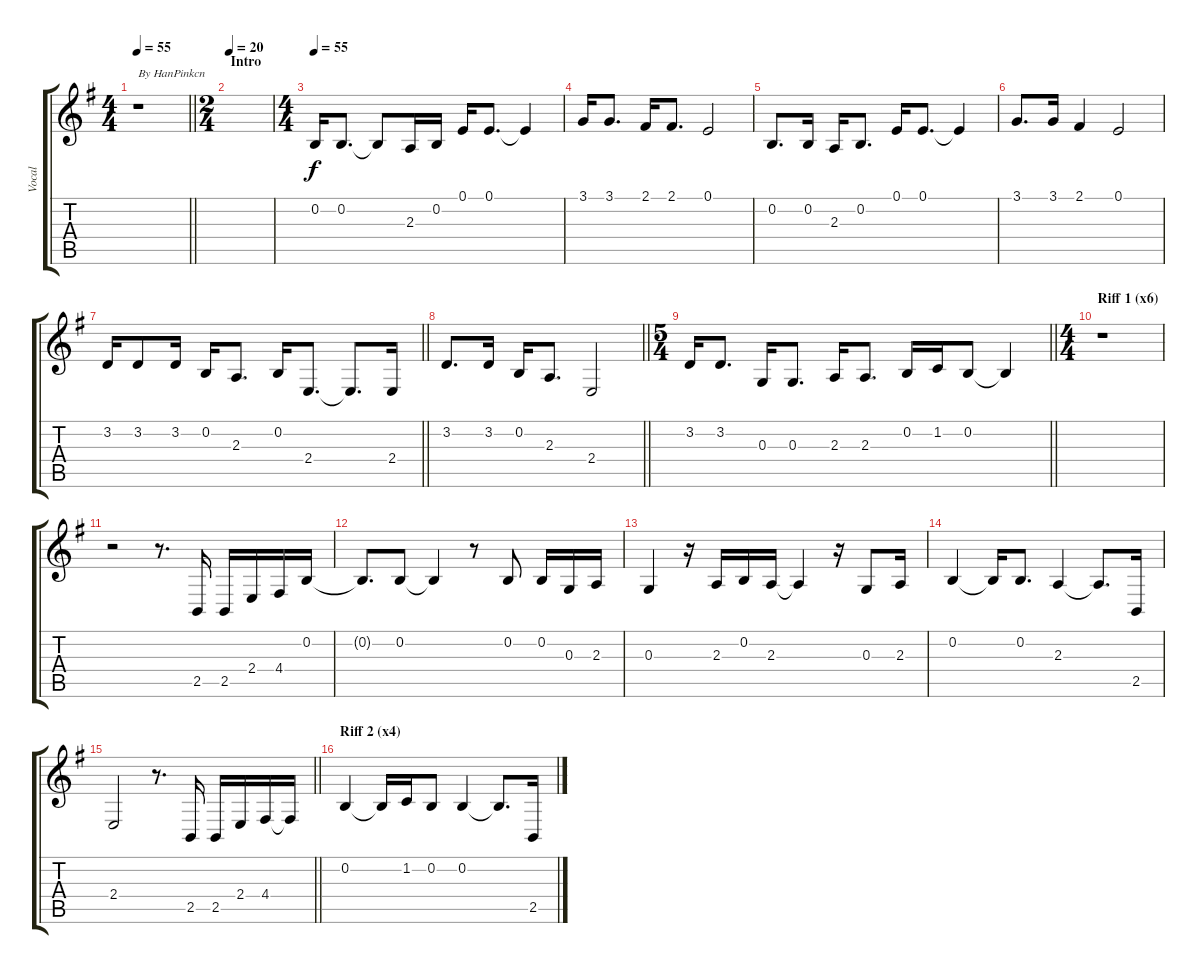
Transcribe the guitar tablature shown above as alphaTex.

\track ("Vocal" "Vocal") {instrument tremolostrings}
\staff {score tabs}
\tuning (E4 B3 G3 D3 A2 E2) {hide}
\ts (4 4)
\tempo 55
\clef g2
\barLineRight lightlight
\ks eminor
r.1{txt "By HanPinkcn" dy f instrument tremolostrings} |
\ts (2 4)
\section ("" "Intro")
\tempo 20
|
\ts (4 4)
\tempo 55
0.2.16 0.2.8{d} 0.2{t}.8 2.3.16 0.2.16 0.1.16 0.1.8{d} 0.1{t}.4 |
3.1.16 3.1.8{d} 2.1.16 2.1.8{d} 0.1.2 |
0.2.8{d} 0.2.16 2.3.16 0.2.8{d} 0.1.16 0.1.8{d} 0.1{t}.4 |
3.1.8{d} 3.1.16 2.1.4 0.1.2 |
\barLineRight lightlight
3.2.16 3.2.8 3.2.16 0.2.16 2.3.8{d} 0.2.16 2.4.8{d} 2.4{t}.8{d} 2.4.16 |
\barLineRight lightlight
3.2.8{d} 3.2.16 0.2.16 2.3.8{d} 2.4.2 |
\ts (5 4)
\barLineRight lightlight
3.2.16 3.2.8{d} 0.3.16 0.3.8{d} 2.3.16 2.3.8{d} 0.2.16 1.2.16 0.2.8 0.2{t}.4 |
\ts (4 4)
\section ("" "Riff 1 (x6)")
r.1 |
r.2 r.8{d} 2.5.16 2.5.16 2.4.16 4.4.16 0.2.16 |
0.2{t}.8{d} 0.2.8 0.2{t}.4 r.8 0.2.8 0.2.16 0.3.16 2.3.16 |
0.3.4 r.16 2.3.16 0.2.16 2.3.16 2.3{t}.4 r.16 0.3.8 2.3.16 |
0.2.4 0.2{t}.16 0.2.8{d} 2.3.4 2.3{t}.8{d} 2.5.16 |
\barLineRight lightlight
2.4.2 r.8{d} 2.5.16 2.5.16 2.4.16 4.4.16 4.4{t}.16 |
\section ("" "Riff 2 (x4)")
0.2.4 0.2{t}.16 1.2.16 0.2.8 0.2.4 0.2{t}.8{d} 2.5.16
